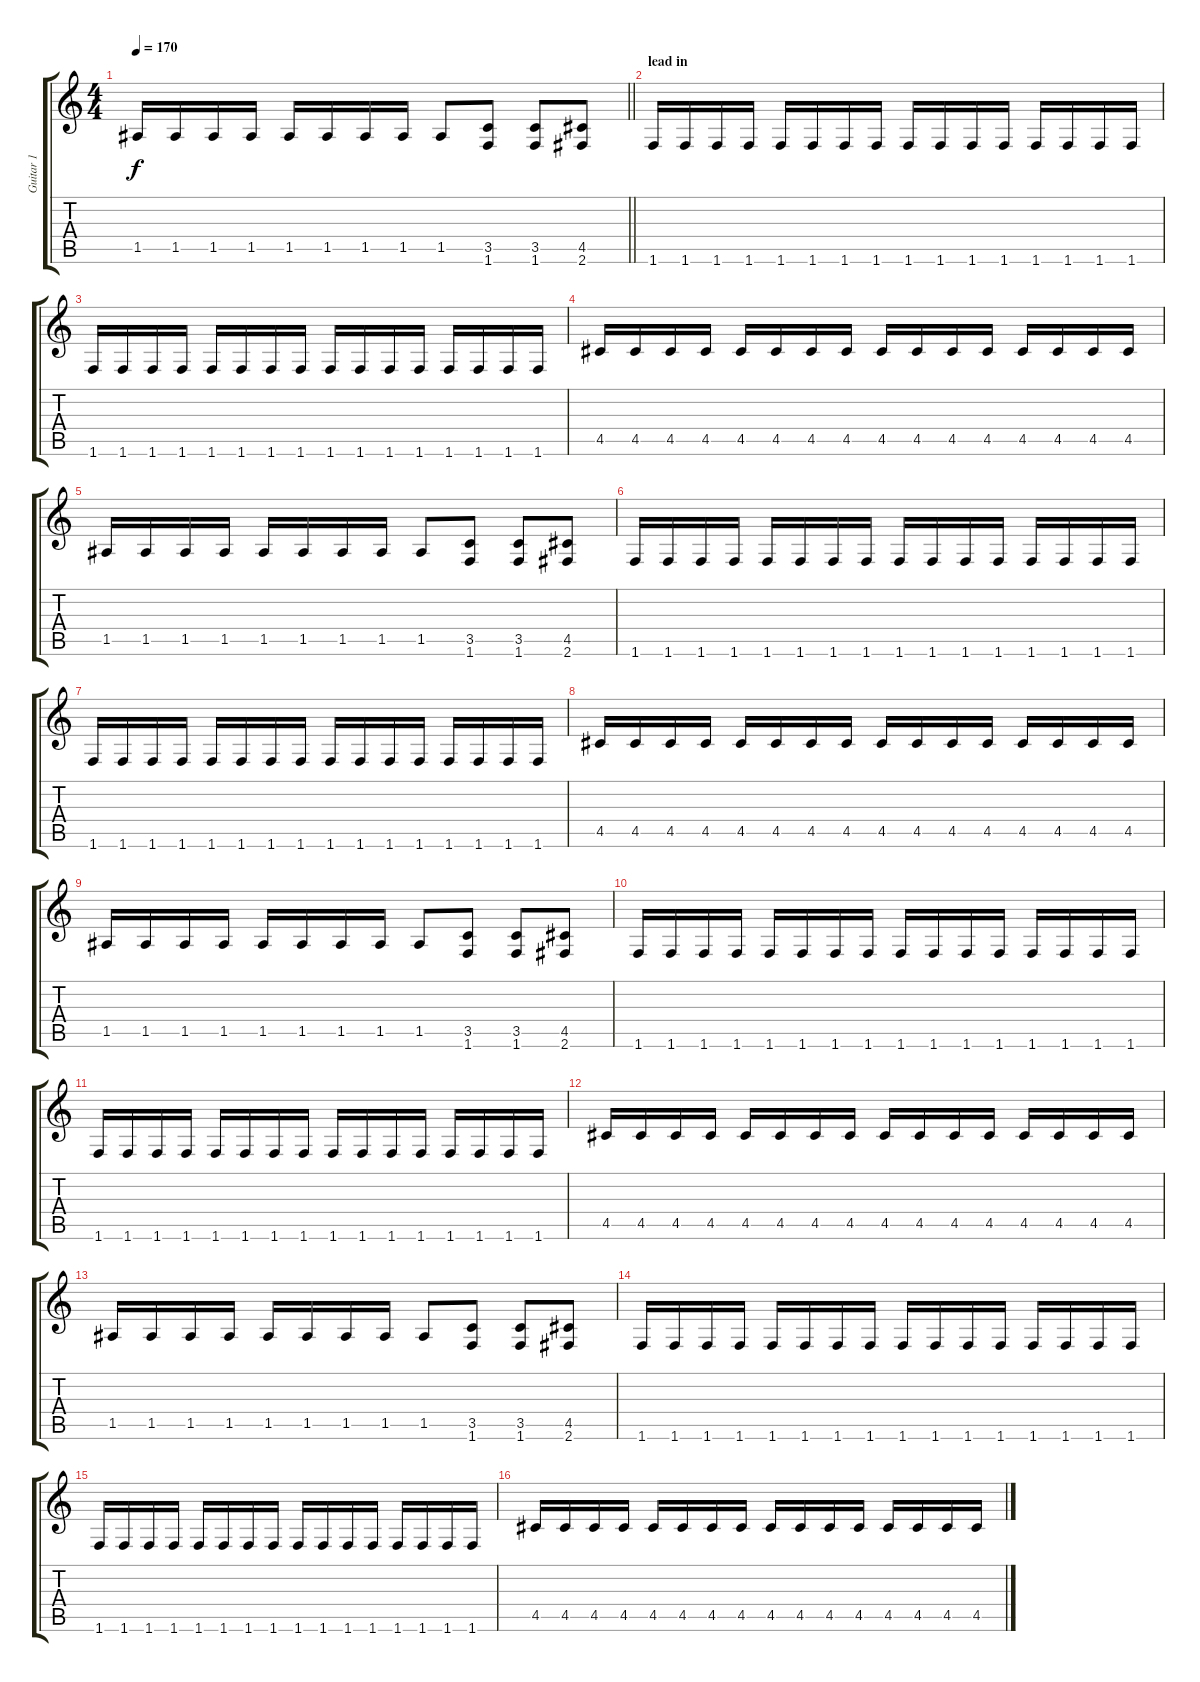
\track ("Guitar 1" "Guitar 1") {instrument distortionguitar}
\staff {score tabs}
\tuning (E4 B3 G3 D3 A2 E2) {hide}
\ts (4 4)
\tempo 170
\clef g2
\barLineRight lightlight
\ks c
1.5.16{dy f} 1.5.16 1.5.16 1.5.16 1.5.16 1.5.16 1.5.16 1.5.16 1.5.8 (3.5 1.6).8 (3.5 1.6).8 (4.5 2.6).8 |
\section ("" "lead in")
1.6.16 1.6.16 1.6.16 1.6.16 1.6.16 1.6.16 1.6.16 1.6.16 1.6.16 1.6.16 1.6.16 1.6.16 1.6.16 1.6.16 1.6.16 1.6.16 |
1.6.16 1.6.16 1.6.16 1.6.16 1.6.16 1.6.16 1.6.16 1.6.16 1.6.16 1.6.16 1.6.16 1.6.16 1.6.16 1.6.16 1.6.16 1.6.16 |
4.5.16 4.5.16 4.5.16 4.5.16 4.5.16 4.5.16 4.5.16 4.5.16 4.5.16 4.5.16 4.5.16 4.5.16 4.5.16 4.5.16 4.5.16 4.5.16 |
1.5.16 1.5.16 1.5.16 1.5.16 1.5.16 1.5.16 1.5.16 1.5.16 1.5.8 (3.5 1.6).8 (3.5 1.6).8 (4.5 2.6).8 |
1.6.16 1.6.16 1.6.16 1.6.16 1.6.16 1.6.16 1.6.16 1.6.16 1.6.16 1.6.16 1.6.16 1.6.16 1.6.16 1.6.16 1.6.16 1.6.16 |
1.6.16 1.6.16 1.6.16 1.6.16 1.6.16 1.6.16 1.6.16 1.6.16 1.6.16 1.6.16 1.6.16 1.6.16 1.6.16 1.6.16 1.6.16 1.6.16 |
4.5.16 4.5.16 4.5.16 4.5.16 4.5.16 4.5.16 4.5.16 4.5.16 4.5.16 4.5.16 4.5.16 4.5.16 4.5.16 4.5.16 4.5.16 4.5.16 |
1.5.16 1.5.16 1.5.16 1.5.16 1.5.16 1.5.16 1.5.16 1.5.16 1.5.8 (3.5 1.6).8 (3.5 1.6).8 (4.5 2.6).8 |
1.6.16 1.6.16 1.6.16 1.6.16 1.6.16 1.6.16 1.6.16 1.6.16 1.6.16 1.6.16 1.6.16 1.6.16 1.6.16 1.6.16 1.6.16 1.6.16 |
1.6.16 1.6.16 1.6.16 1.6.16 1.6.16 1.6.16 1.6.16 1.6.16 1.6.16 1.6.16 1.6.16 1.6.16 1.6.16 1.6.16 1.6.16 1.6.16 |
4.5.16 4.5.16 4.5.16 4.5.16 4.5.16 4.5.16 4.5.16 4.5.16 4.5.16 4.5.16 4.5.16 4.5.16 4.5.16 4.5.16 4.5.16 4.5.16 |
1.5.16 1.5.16 1.5.16 1.5.16 1.5.16 1.5.16 1.5.16 1.5.16 1.5.8 (3.5 1.6).8 (3.5 1.6).8 (4.5 2.6).8 |
1.6.16 1.6.16 1.6.16 1.6.16 1.6.16 1.6.16 1.6.16 1.6.16 1.6.16 1.6.16 1.6.16 1.6.16 1.6.16 1.6.16 1.6.16 1.6.16 |
1.6.16 1.6.16 1.6.16 1.6.16 1.6.16 1.6.16 1.6.16 1.6.16 1.6.16 1.6.16 1.6.16 1.6.16 1.6.16 1.6.16 1.6.16 1.6.16 |
4.5.16 4.5.16 4.5.16 4.5.16 4.5.16 4.5.16 4.5.16 4.5.16 4.5.16 4.5.16 4.5.16 4.5.16 4.5.16 4.5.16 4.5.16 4.5.16
